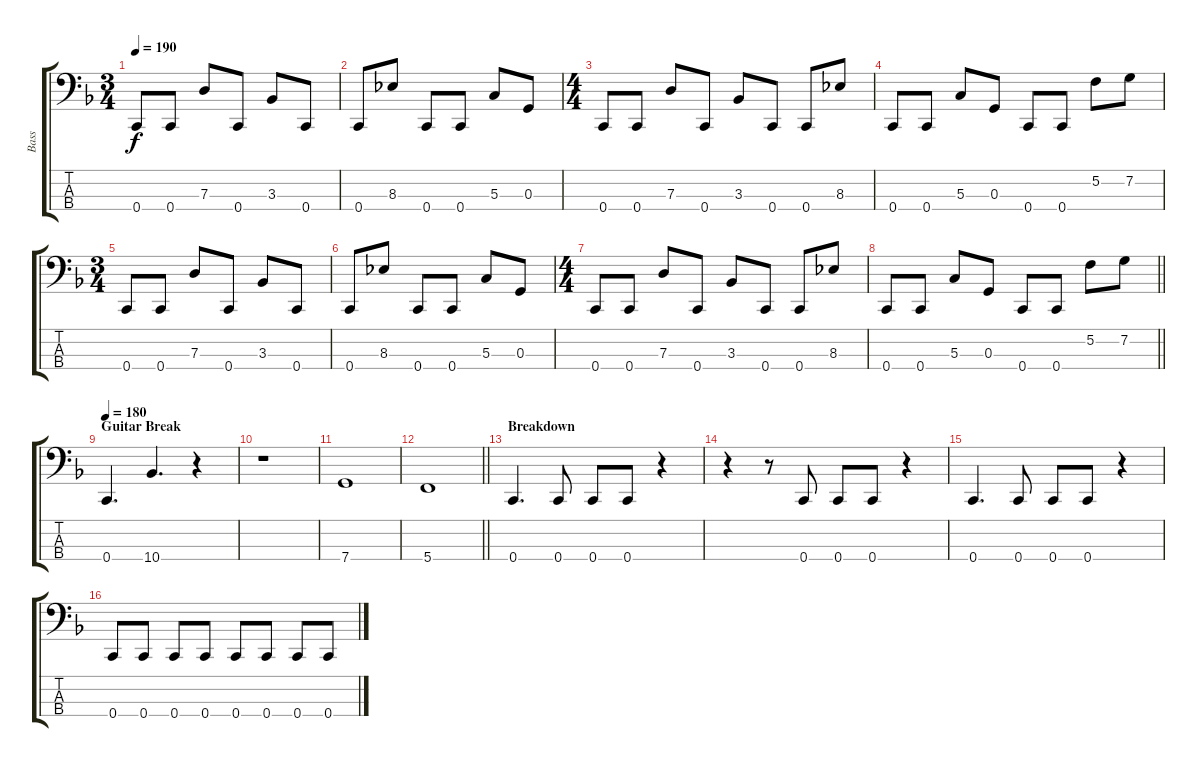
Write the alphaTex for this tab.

\track ("Bass" "Bass") {instrument electricbasspick}
\staff {score tabs}
\tuning (F2 C2 G1 C1) {hide}
\ts (3 4)
\tempo 190
\clef f4
\ks f
0.4.8{dy f} 0.4.8 7.3.8 0.4.8 3.3.8 0.4.8 |
0.4.8 8.3.8 0.4.8 0.4.8 5.3.8 0.3.8 |
\ts (4 4)
0.4.8 0.4.8 7.3.8 0.4.8 3.3.8 0.4.8 0.4.8 8.3.8 |
0.4.8 0.4.8 5.3.8 0.3.8 0.4.8 0.4.8 5.2.8 7.2.8 |
\ts (3 4)
0.4.8 0.4.8 7.3.8 0.4.8 3.3.8 0.4.8 |
0.4.8 8.3.8 0.4.8 0.4.8 5.3.8 0.3.8 |
\ts (4 4)
0.4.8 0.4.8 7.3.8 0.4.8 3.3.8 0.4.8 0.4.8 8.3.8 |
\barLineRight lightlight
0.4.8 0.4.8 5.3.8 0.3.8 0.4.8 0.4.8 5.2.8 7.2.8 |
\section ("" "Guitar Break")
\tempo 180
0.4.4{d} 10.4.4{d} r.4 |
r.1 |
7.4.1 |
\barLineRight lightlight
5.4.1 |
\section ("" "Breakdown")
0.4.4{d} 0.4.8 0.4.8 0.4.8 r.4 |
r.4 r.8 0.4.8 0.4.8 0.4.8 r.4 |
0.4.4{d} 0.4.8 0.4.8 0.4.8 r.4 |
0.4.8 0.4.8 0.4.8 0.4.8 0.4.8 0.4.8 0.4.8 0.4.8
